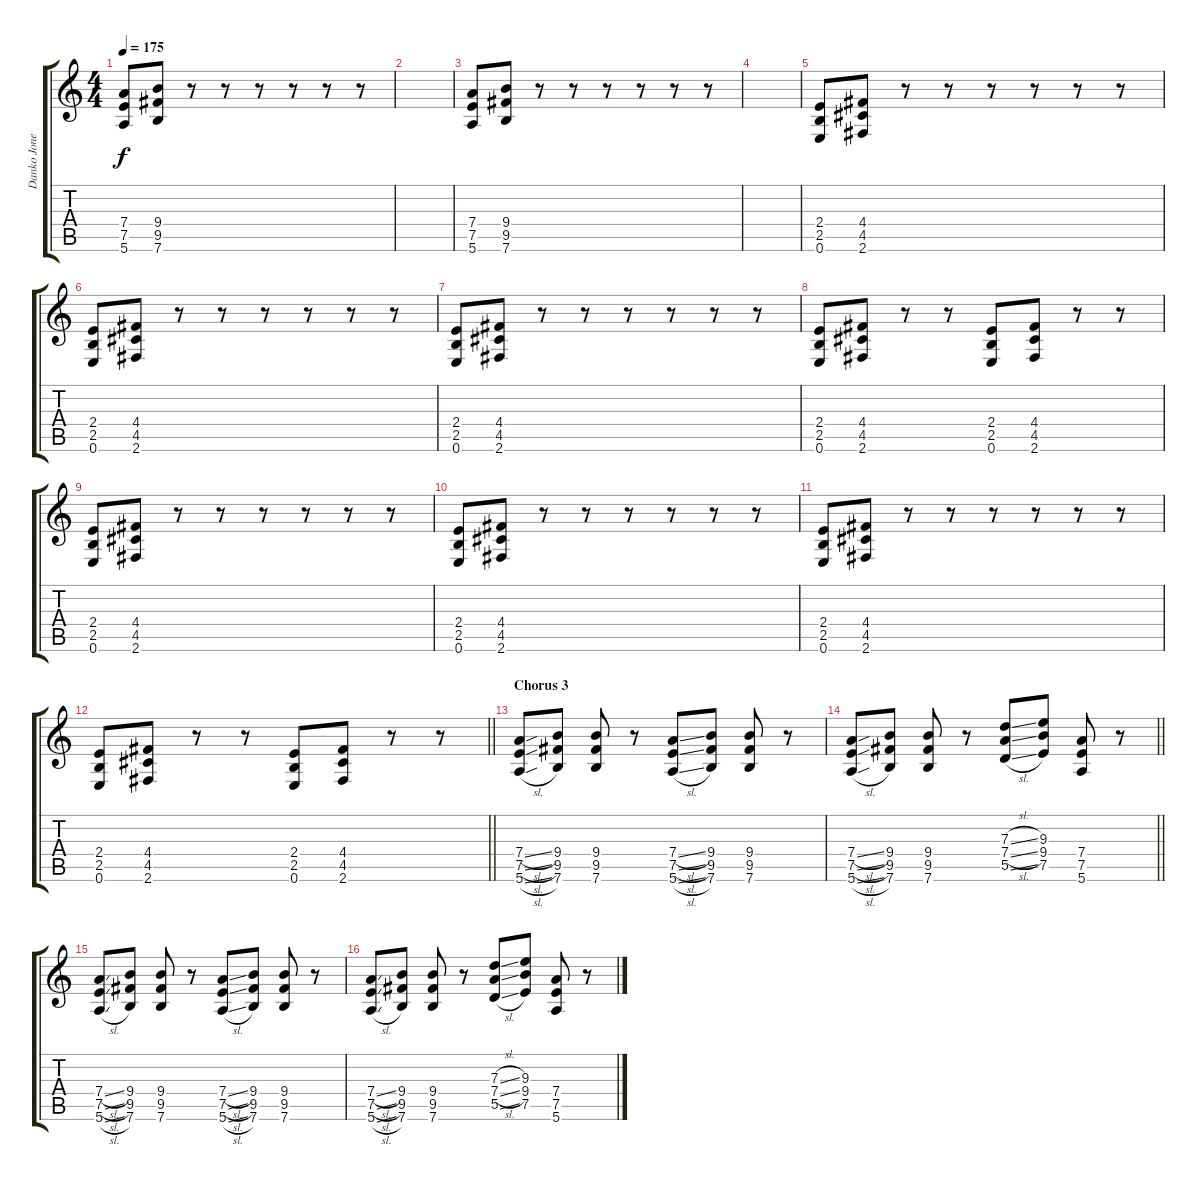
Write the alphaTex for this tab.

\track ("Danko Jones" "Danko Jone") {instrument distortionguitar}
\staff {score tabs}
\tuning (E4 B3 G3 D3 A2 E2) {hide}
\ts (4 4)
\tempo 175
\clef g2
\ks c
(7.4 7.5 5.6).8{dy f} (9.4 9.5 7.6).8 r.8 r.8 r.8 r.8 r.8 r.8 |
|
(7.4 7.5 5.6).8 (9.4 9.5 7.6).8 r.8 r.8 r.8 r.8 r.8 r.8 |
|
(2.4 2.5 0.6).8 (4.4 4.5 2.6).8 r.8 r.8 r.8 r.8 r.8 r.8 |
(2.4 2.5 0.6).8 (4.4 4.5 2.6).8 r.8 r.8 r.8 r.8 r.8 r.8 |
(2.4 2.5 0.6).8 (4.4 4.5 2.6).8 r.8 r.8 r.8 r.8 r.8 r.8 |
(2.4 2.5 0.6).8 (4.4 4.5 2.6).8 r.8 r.8 (2.4 2.5 0.6).8 (4.4 4.5 2.6).8 r.8 r.8 |
(2.4 2.5 0.6).8 (4.4 4.5 2.6).8 r.8 r.8 r.8 r.8 r.8 r.8 |
(2.4 2.5 0.6).8 (4.4 4.5 2.6).8 r.8 r.8 r.8 r.8 r.8 r.8 |
(2.4 2.5 0.6).8 (4.4 4.5 2.6).8 r.8 r.8 r.8 r.8 r.8 r.8 |
\barLineRight lightlight
(2.4 2.5 0.6).8 (4.4 4.5 2.6).8 r.8 r.8 (2.4 2.5 0.6).8 (4.4 4.5 2.6).8 r.8 r.8 |
\section ("" "Chorus 3")
(7.4{sl} 7.5{sl} 5.6{sl}).8 (9.4 9.5 7.6).8 (9.4 9.5 7.6).8 r.8 (7.4{sl} 7.5{sl} 5.6{sl}).8 (9.4 9.5 7.6).8 (9.4 9.5 7.6).8 r.8 |
\barLineRight lightlight
(7.4{sl} 7.5{sl} 5.6{sl}).8 (9.4 9.5 7.6).8 (9.4 9.5 7.6).8 r.8 (7.3{sl} 7.4{sl} 5.5{sl}).8 (9.3 9.4 7.5).8 (7.4 7.5 5.6).8 r.8 |
\section ("" "")
(7.4{sl} 7.5{sl} 5.6{sl}).8 (9.4 9.5 7.6).8 (9.4 9.5 7.6).8 r.8 (7.4{sl} 7.5{sl} 5.6{sl}).8 (9.4 9.5 7.6).8 (9.4 9.5 7.6).8 r.8 |
(7.4{sl} 7.5{sl} 5.6{sl}).8 (9.4 9.5 7.6).8 (9.4 9.5 7.6).8 r.8 (7.3{sl} 7.4{sl} 5.5{sl}).8 (9.3 9.4 7.5).8 (7.4 7.5 5.6).8 r.8
